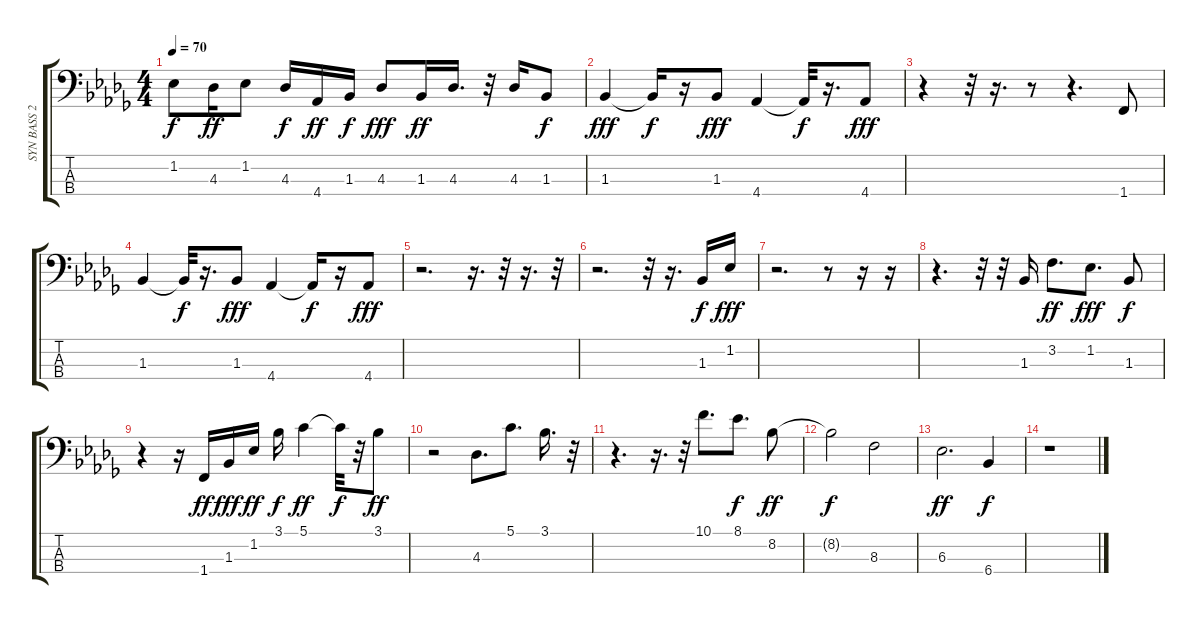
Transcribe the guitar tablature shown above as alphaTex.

\track ("SYN BASS 2" "SYN BASS 2") {instrument synthbass2}
\staff {score tabs}
\tuning (G2 D2 A1 E1) {hide}
\ts (4 4)
\tempo 70
\clef f4
\ks bbminor
1.2{t}.8{dy f} 4.3.16{dy ff} 1.2.8 4.3.16{dy f} 4.4.16{dy ff} 1.3.16{dy f} 4.3.8{dy fff} 1.3.16{dy ff} 4.3.16{d} r.32 4.3.16 1.3.8{dy f} |
1.3.4{dy fff} 1.3{t}.16{dy f} r.16 1.3.8{dy fff} 4.4.4 4.4{t}.32{dy f} r.16{d} 4.4.8{dy fff} |
r.4 r.32 r.16{d} r.8 r.4{d} 1.4.8 |
1.3.4 1.3{t}.32{dy f} r.16{d} 1.3.8{dy fff} 4.4.4 4.4{t}.16{dy f} r.16 4.4.8{dy fff} |
r.2{d} r.16{d} r.32 r.16{d} r.32 |
r.2{d} r.32 r.16{d} 1.3.16{dy f} 1.2.16{dy fff} |
r.2{d} r.8 r.16 r.16 |
r.4{d} r.32 r.32 1.3.16 3.2.8{d dy ff} 1.2.8{d dy fff} 1.3.8{dy f} |
r.4 r.16 1.4.16{dy ff} 1.3.16{dy fff} 1.2.16{dy ff} 3.1.16{dy f} 5.1.4{dy ff} 5.1{t}.32{dy f} r.32 3.1.8{dy ff} |
r.2 4.3.8{d} 5.1.8{d} 3.1.16{d} r.32 |
r.4{d} r.16{d} r.32 10.1.8{d} 8.1.8{d dy f} 8.2.8{dy ff} |
8.2{t}.2{dy f} 8.3.2 |
6.3.2{d dy ff} 6.4.4{dy f} |
r.1
